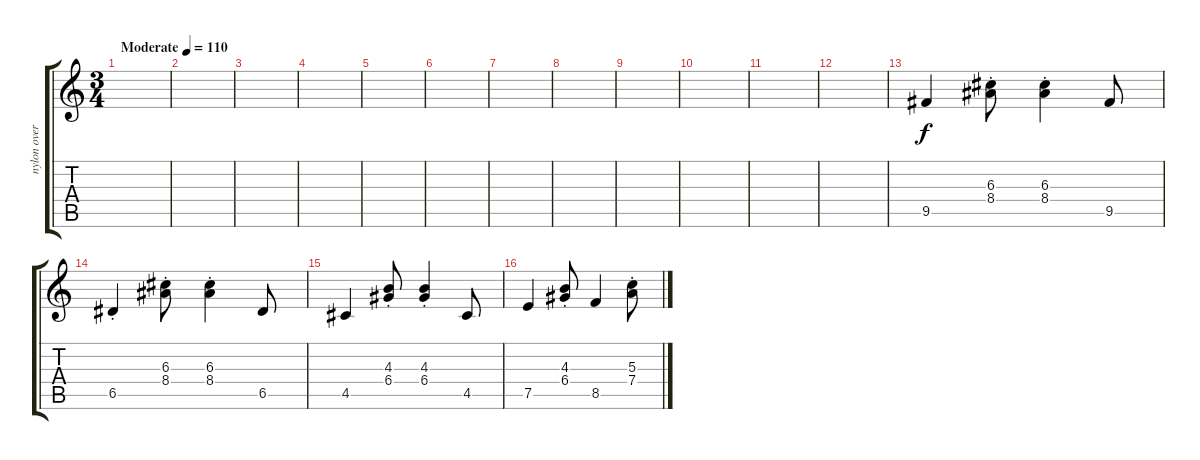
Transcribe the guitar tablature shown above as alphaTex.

\track ("nylon overdub" "nylon over") {instrument acousticguitarnylon}
\staff {score tabs}
\tuning (E4 B3 G3 D3 A2 E2) {hide}
\ts (3 4)
\tempo (110 "Moderate")
\clef g2
\ks c
|
|
|
|
|
|
|
|
|
|
|
|
9.5.4 (6.3{st} 8.4{st}).8 (6.3{st} 8.4{st}).4 9.5.8 |
6.5{st}.4 (6.3{st} 8.4).8 (6.3 8.4{st}).4 6.5.8 |
4.5.4 (4.3{st} 6.4{st}).8 (4.3{st} 6.4{st}).4 4.5.8 |
7.5.4 (4.3{st} 6.4{st}).8 8.5.4 (5.3{st} 7.4{st}).8
